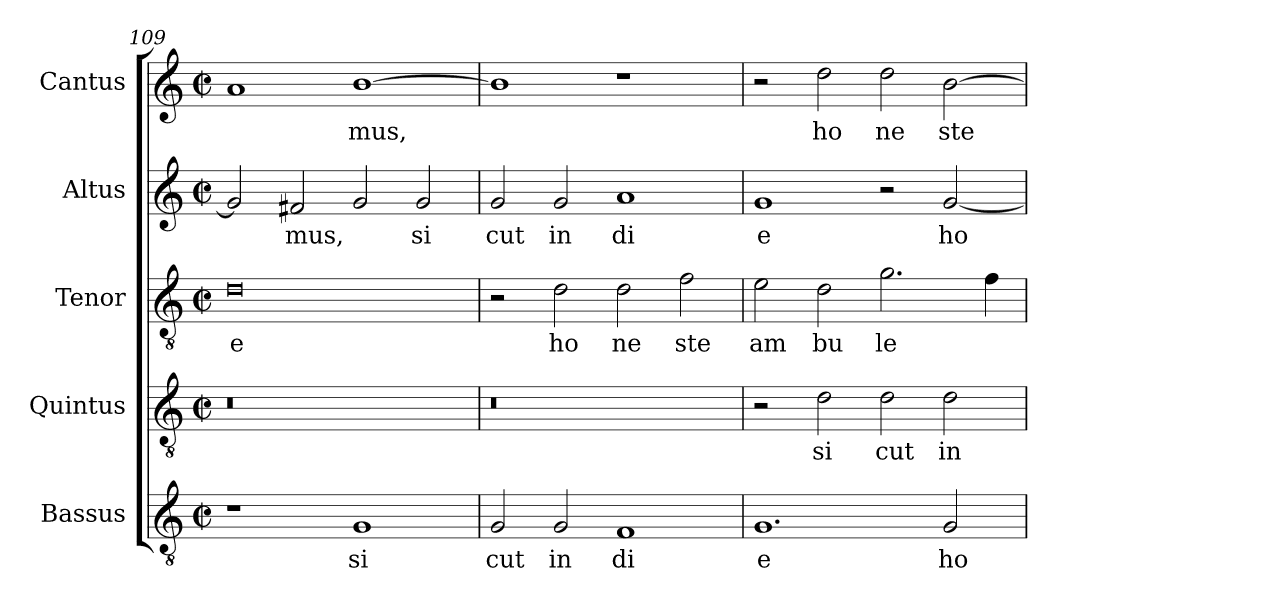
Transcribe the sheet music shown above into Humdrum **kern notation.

**kern	**text	**kern	**text	**kern	**text	**kern	**text	**kern	**text
*part5	*part5	*part4	*part4	*part3	*part3	*part2	*part2	*part1	*part1
*staff5	*staff5	*staff4	*staff4	*staff3	*staff3	*staff2	*staff2	*staff1	*staff1
*I"Bassus	*	*I"Quintus	*	*I"Tenor	*	*I"Altus	*	*I"Cantus	*
*clefGv2	*	*clefGv2	*	*clefGv2	*	*clefG2	*	*clefG2	*
*M2/2	*	*M2/2	*	*M2/2	*	*M2/2	*	*M2/2	*
*met(c|)	*	*met(c|)	*	*met(c|)	*	*met(c|)	*	*met(c|)	*
=109	=109	=109	=109	=109	=109	=109	=109	=109	=109
!	!	!	!	!	!LO:LY:b:cj	!	!	!	!
1r	.	0r	.	0d	e	2g/]	.	1a	.
!	!	!	!	!	!	!	!LO:LY:b	!	!
.	.	.	.	.	.	2f#/	-mus,	.	.
!	!LO:LY:b:cj	!	!	!	!	!	!	!	!LO:LY:b
1G	si	.	.	.	.	2g/	.	[>1b	mus,
!	!	!	!	!	!	!	!LO:LY:b:cj	!	!
.	.	.	.	.	.	2g/	si	.	.
=110	=110	=110	=110	=110	=110	=110	=110	=110	=110
!	!LO:LY:b:cj	!	!	!	!	!	!LO:LY:b:cj	!	!
2G/	cut	0r	.	2r	.	2g/	cut	1b]	.
!	!LO:LY:b:cj	!	!	!	!LO:LY:b:cj	!	!LO:LY:b:cj	!	!
2G/	in	.	.	2d\	ho	2g/	in	.	.
!	!LO:LY:b:cj	!	!	!	!LO:LY:b:cj	!	!LO:LY:b:cj	!	!
1F	di	.	.	2d\	ne	1a	di	1r	.
!	!	!	!	!	!LO:LY:b:cj	!	!	!	!
.	.	.	.	2f\	ste	.	.	.	.
=111	=111	=111	=111	=111	=111	=111	=111	=111	=111
!	!LO:LY:b:cj	!	!	!	!LO:LY:b:cj	!	!LO:LY:b:cj	!	!
1.G	e	2r	.	2e\	am	1g	e	2r	.
!	!	!	!LO:LY:b:cj	!	!LO:LY:b:cj	!	!	!	!LO:LY:b:cj
.	.	2d\	si	2d\	bu	.	.	2dd\	ho
!	!	!	!LO:LY:b:cj	!	!LO:LY:b:cj	!	!	!	!LO:LY:b:cj
.	.	2d\	cut	2.g\	le	2r	.	2dd\	ne
!	!LO:LY:b:cj	!	!LO:LY:b:cj	!	!	!	!LO:LY:b:cj	!	!LO:LY:b
2G/	ho	2d\	in	.	.	[>2g/	ho	[>2b\	ste
.	.	.	.	4f\	.	.	.	.	.
=	=	=	=	=	=	=	=	=	=
*-	*-	*-	*-	*-	*-	*-	*-	*-	*-
